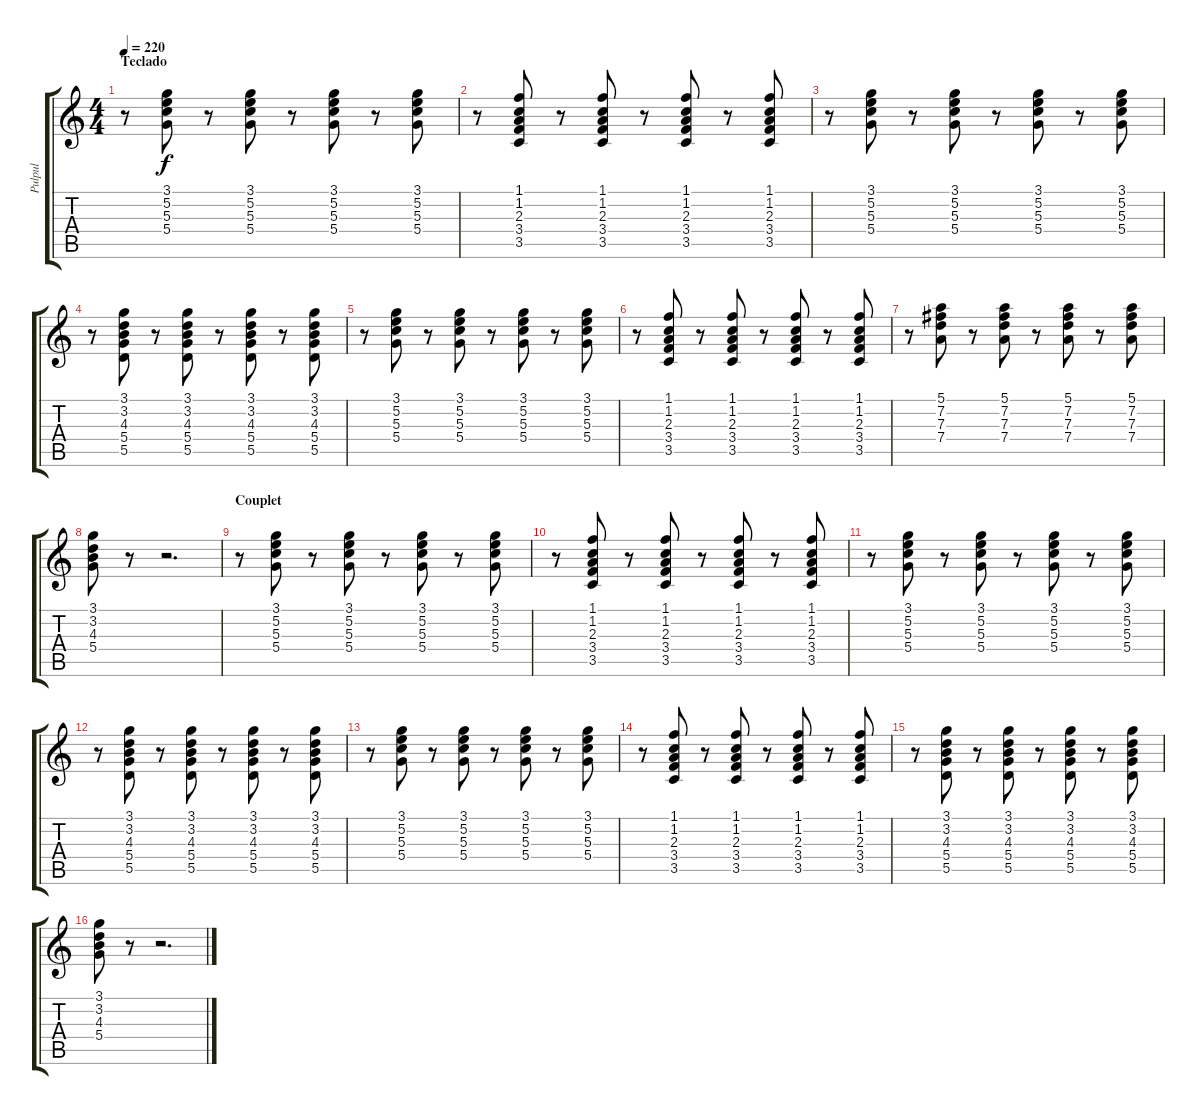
\track ("Pulpul" "Pulpul") {instrument electricguitarmuted}
\staff {score tabs}
\tuning (E4 B3 G3 D3 A2 E2) {hide}
\ts (4 4)
\section ("" "Teclado")
\tempo 220
\clef g2
\ks c
r.8{dy f instrument electricguitarmuted} (3.1 5.2 5.3 5.4).8 r.8 (3.1 5.2 5.3 5.4).8 r.8 (3.1 5.2 5.3 5.4).8 r.8 (3.1 5.2 5.3 5.4).8 |
r.8 (1.1 1.2 2.3 3.4 3.5).8 r.8 (1.1 1.2 2.3 3.4 3.5).8 r.8 (1.1 1.2 2.3 3.4 3.5).8 r.8 (1.1 1.2 2.3 3.4 3.5).8 |
r.8 (3.1 5.2 5.3 5.4).8 r.8 (3.1 5.2 5.3 5.4).8 r.8 (3.1 5.2 5.3 5.4).8 r.8 (3.1 5.2 5.3 5.4).8 |
r.8 (3.1 3.2 4.3 5.4 5.5).8 r.8 (3.1 3.2 4.3 5.4 5.5).8 r.8 (3.1 3.2 4.3 5.4 5.5).8 r.8 (3.1 3.2 4.3 5.4 5.5).8 |
r.8 (3.1 5.2 5.3 5.4).8 r.8 (3.1 5.2 5.3 5.4).8 r.8 (3.1 5.2 5.3 5.4).8 r.8 (3.1 5.2 5.3 5.4).8 |
r.8 (1.1 1.2 2.3 3.4 3.5).8 r.8 (1.1 1.2 2.3 3.4 3.5).8 r.8 (1.1 1.2 2.3 3.4 3.5).8 r.8 (1.1 1.2 2.3 3.4 3.5).8 |
r.8 (5.1 7.2 7.3 7.4).8 r.8 (5.1 7.2 7.3 7.4).8 r.8 (5.1 7.2 7.3 7.4).8 r.8 (5.1 7.2 7.3 7.4).8 |
(3.1 3.2 4.3 5.4).8 r.8 r.2{d} |
\section ("" "Couplet")
r.8 (3.1 5.2 5.3 5.4).8 r.8 (3.1 5.2 5.3 5.4).8 r.8 (3.1 5.2 5.3 5.4).8 r.8 (3.1 5.2 5.3 5.4).8 |
r.8 (1.1 1.2 2.3 3.4 3.5).8 r.8 (1.1 1.2 2.3 3.4 3.5).8 r.8 (1.1 1.2 2.3 3.4 3.5).8 r.8 (1.1 1.2 2.3 3.4 3.5).8 |
r.8 (3.1 5.2 5.3 5.4).8 r.8 (3.1 5.2 5.3 5.4).8 r.8 (3.1 5.2 5.3 5.4).8 r.8 (3.1 5.2 5.3 5.4).8 |
r.8 (3.1 3.2 4.3 5.4 5.5).8 r.8 (3.1 3.2 4.3 5.4 5.5).8 r.8 (3.1 3.2 4.3 5.4 5.5).8 r.8 (3.1 3.2 4.3 5.4 5.5).8 |
r.8 (3.1 5.2 5.3 5.4).8 r.8 (3.1 5.2 5.3 5.4).8 r.8 (3.1 5.2 5.3 5.4).8 r.8 (3.1 5.2 5.3 5.4).8 |
r.8 (1.1 1.2 2.3 3.4 3.5).8 r.8 (1.1 1.2 2.3 3.4 3.5).8 r.8 (1.1 1.2 2.3 3.4 3.5).8 r.8 (1.1 1.2 2.3 3.4 3.5).8 |
r.8 (3.1 3.2 4.3 5.4 5.5).8 r.8 (3.1 3.2 4.3 5.4 5.5).8 r.8 (3.1 3.2 4.3 5.4 5.5).8 r.8 (3.1 3.2 4.3 5.4 5.5).8 |
(3.1 3.2 4.3 5.4).8 r.8 r.2{d}
